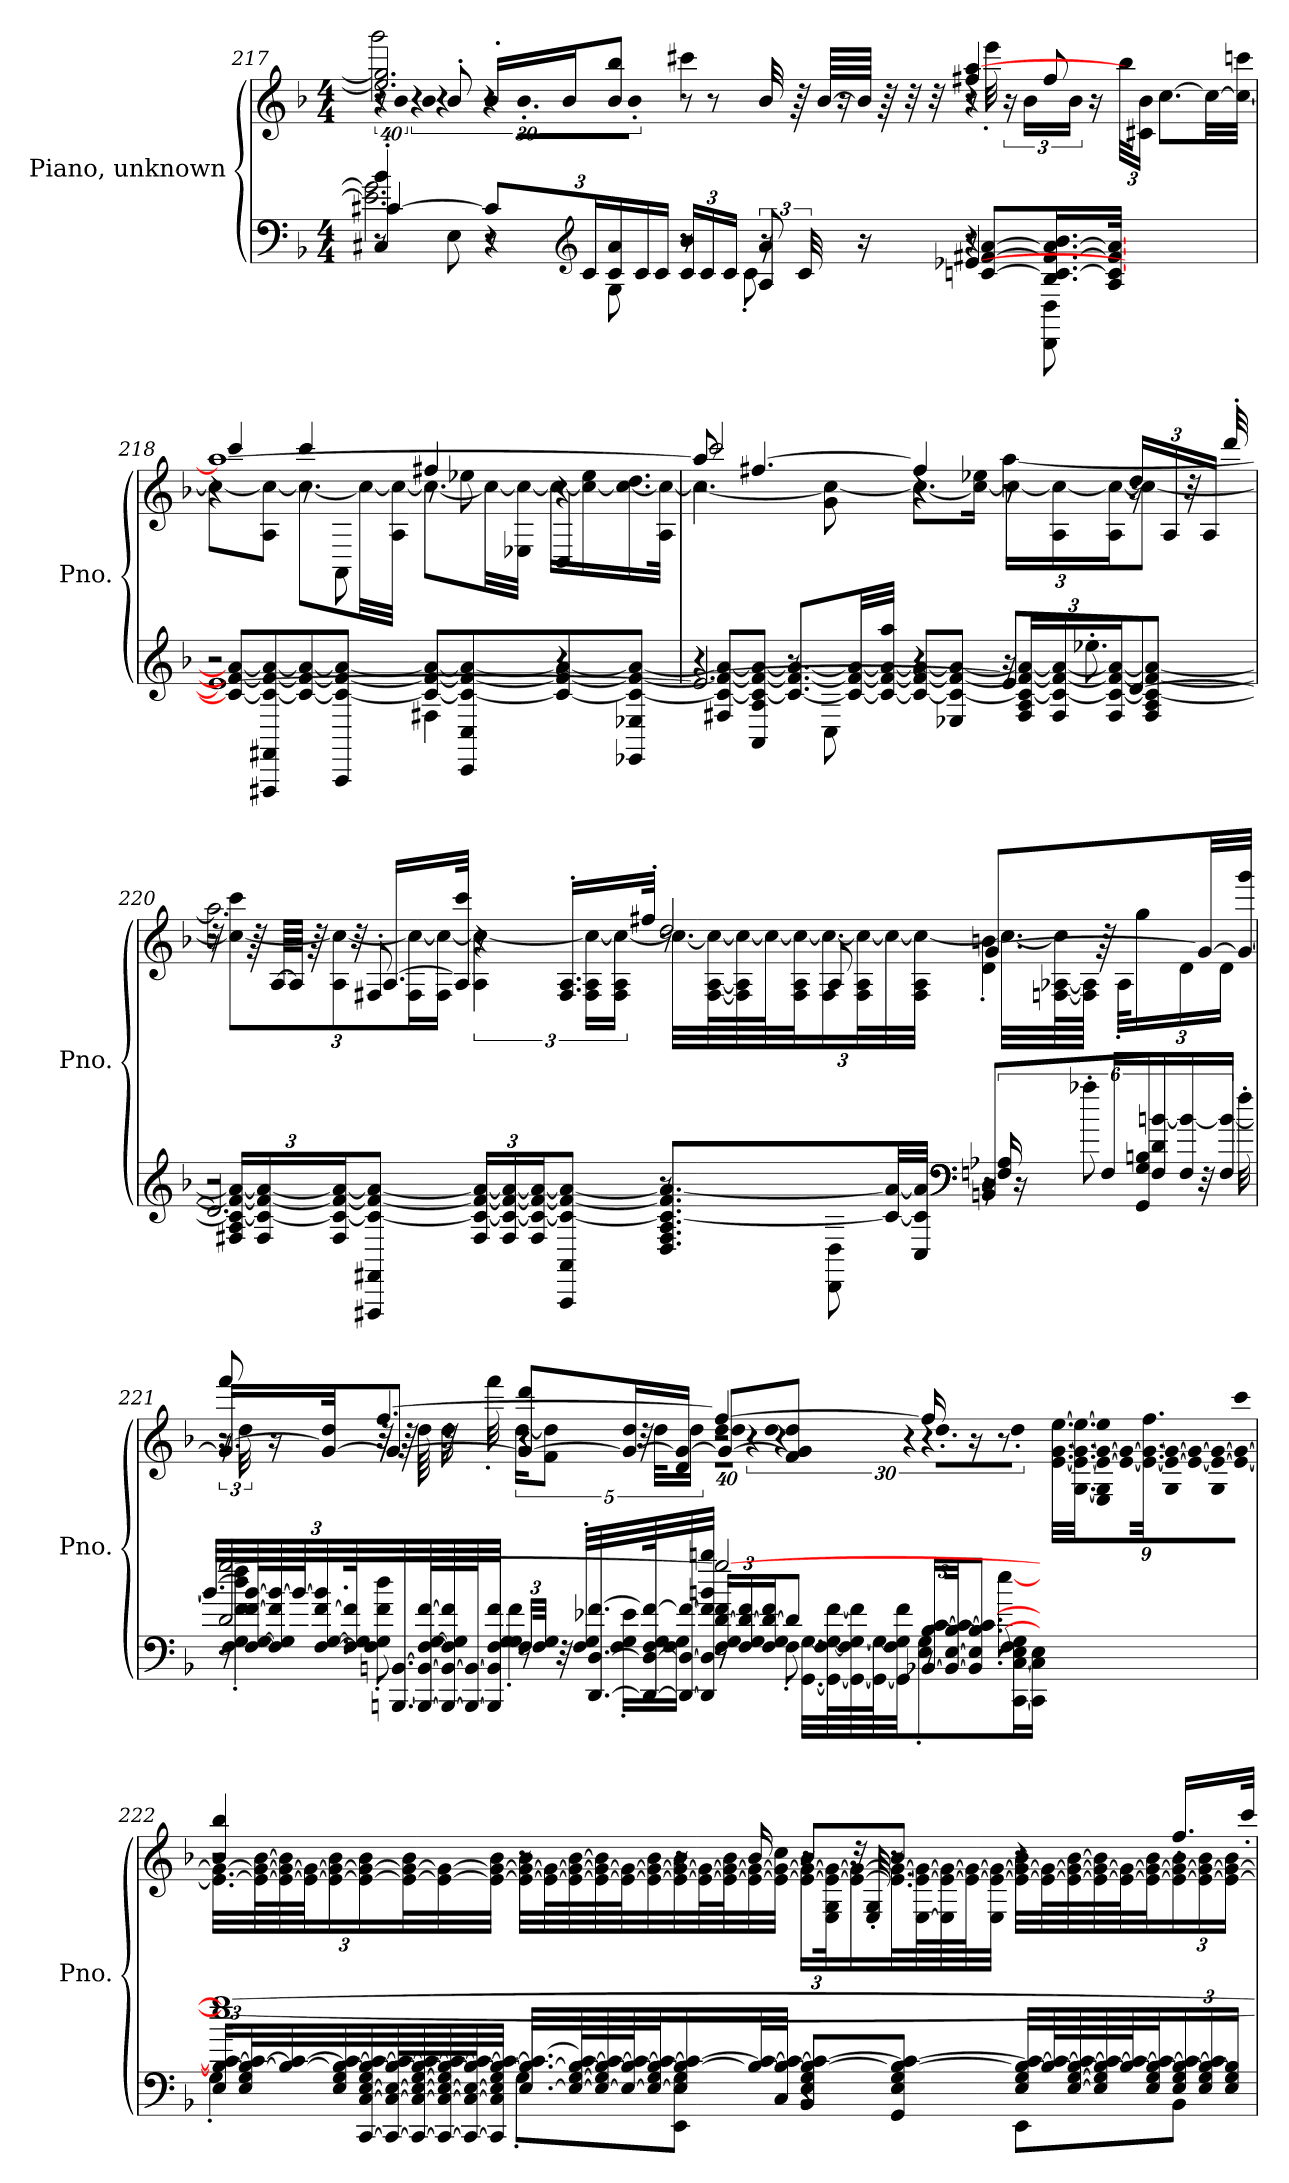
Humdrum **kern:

**kern	**kern
*part1	*part1
*staff2	*staff1
*I"Piano, unknown	*
*I'Pno.	*
!!LO:LB:g=z
*clefF4	*clefG2
*k[b-]	*k[b-]
*M4/4	*M4/4
=217	=217
*^	*^
*	*^	*	*^
*	*	*^	*	*	*^
!	!	!	!	!	!	!	!LO:N:vis=32
4C#X/' 4b-/'	2.e\] 2.g\]	[4c#X/	8r	2.ee/] 2.gg/]	2ggg\	8r	640%23r
!	!	!	!	!	!	!	!LO:N:vis=32
.	.	.	.	.	.	.	640%23b-\
!	!	!	!	!	!	!	!LO:N:vis=64
.	.	.	.	.	.	.	960%17r
!	!	!	!	!	!	!	!LO:N:vis=64
.	.	.	.	.	.	.	960%17b-\
!	!	!	!	!	!	!	!LO:N:vis=32
.	.	.	.	.	.	.	640%23r
.	.	.	8E\	.	.	8b-'/	.
!	!	!	!	!	!	!	!LO:N:vis=64
.	.	.	.	.	.	.	960%17r
!	!	!	!	!	!	!	!LO:N:vis=32.
.	.	.	.	.	.	.	1920%103b-'\LLL
!	!	!	!	!	!	!	!LO:N:vis=32
.	.	.	.	.	.	.	640%23b-'\JJJ
*	*	*Xbrackettup	*	*	*	*	*
4r	.	12c#/L]	8r	.	.	16b-'/LL	.
.	.	.	.	.	.	.	8r
.	.	.	.	.	.	16b-/J	.
*clefG2	*	*	*	*	*	*	*
.	.	24c#/L	.	.	.	.	.
.	.	24c#/ 24a/	8G\	.	.	8b-/ 8bb-/J	.
.	.	.	.	.	.	.	16r
.	.	24c#/	.	.	.	.	.
.	.	.	.	.	.	.	32r
.	.	24c#/JJ	.	.	.	.	.
.	.	.	.	.	.	.	32eee'\
8r	.	24c#/ 24b-/LL	8r	.	4ccc#X\	8r	.
.	.	.	.	.	.	.	24r
.	.	24c#/	.	.	.	.	.
.	.	.	.	.	.	.	24b-\LL
.	.	24c#/JJ	.	.	.	.	.
.	.	.	.	.	.	.	24b-\JJ
*	*	*brackettup	*	*	*	*	*
8A/ 8a/	.	24r	8c#'\	.	.	32b-/	.
.	.	.	.	.	.	.	16r
.	.	.	.	.	.	64r	.
.	.	48c#/	.	.	.	.	.
.	.	.	.	.	.	[64b-/LLLL	.
.	.	16r	.	.	.	64b-/JJJJ]	.
*	*	*	*	*	*	*	*Xbrackettup
.	.	.	.	.	.	.	48bb-\KLL
.	.	.	.	.	.	64r	.
.	.	.	.	.	.	.	24c#X\ 24b-\JJ
.	.	.	.	.	.	32r	.
[4e-X/	4r	[8cn/ [8f#X/ [8a/L	8r	4ff#X/ [4aa/	4r	8r	.
.	.	.	.	.	.	.	[8.cc\L
.	.	16.B-/ 16.c/_ 16.f#/_ 16.a/_ 16.b-/L	8DD\ 8D\	.	.	8ff#/	.
.	.	.	.	.	.	.	32cc\LL_
.	.	32A/ 32c/_ 32f#/_ 32a/_JJk	.	.	.	.	.
.	.	.	.	.	.	.	32cc\_ 32cccn\JJJ
1920ryy	1920ryy	1920ryy	1920ryy	1920ryy	1920ryy	1920ryy	.
*	*	*v	*v	*	*	*	*
!!LO:LB:g=z	!!	!!	!!
=218	=218	=218	=218	=218	=218	=218
1e-_	8c/_ 8f#/_ 8a/_L	2r	1aa_	4r	4ccc/	8cc\L_
.	8FFF#X/ 8FF#X/ 8c/_ 8f#/_ 8a/_	.	.	.	.	8A\ 8cc\_J
.	8c/_ 8f#/_ 8a/_	.	.	8r	4ccc/	8.cc\L_
.	8AAA/ 8c/_ 8f#/_ 8a/_J	.	.	8AA\	.	.
.	.	.	.	.	.	32cc\LL_
.	.	.	.	.	.	32A\ 32cc\_JJJ
.	8c/_ 8f#/_ 8a/_L	4F#X\	.	8r	4ff#X/	8.cc\L_
.	8CC/ 8C/ 8c/_ 8f#/_ 8a/_	.	.	8ee-X\	.	.
.	.	.	.	.	.	32cc\LL_
.	.	.	.	.	.	32E-X\ 32cc\_JJJ
.	8c/_ 8f#/_ 8a/_	4r	.	4r	4C/	16cc\LL_
.	.	.	.	.	.	16cc\_ 16ee-\
.	8EE-X/ 8E-X/ 8c/_ 8f#/_ 8a/_J	.	.	.	.	16.cc\_ 16.dd\
.	.	.	.	.	.	32A\ 32cc\_JJk
!!LO:PB:g=z	!!	!!	!!
=219	=219	=219	=219	=219	=219	=219
2.e-/_	8F#X/ 8c/_ 8f#/_ 8a/_L	4r	8aa/]	2r	2ccc/	4.cc\_
.	8AA/ 8A/ 8c/_ 8f#/_ 8a/_J	.	[4.ff#X/	.	.	.
.	8.c/_ 8.f#/_ 8.a/_L	8r	.	.	.	.
.	.	8C\	.	.	.	8g\ 8cc\_
.	32c/_ 32f#/_ 32a/_LL	.	.	.	.	.
.	32c/_ 32f#/_ 32a/_ 32aa/JJJ	.	.	.	.	.
.	8c/_ 8f#/_ 8a/_L	4r	4ff#/]	4r	4r	8.cc\L_
.	8E-X/ 8c/_ 8f#/_ 8a/_J	.	.	.	.	.
.	.	.	.	.	.	16cc\_ 16ee-X\Jk
*	*Xbrackettup	*	*	*	*	*
8e-/L]	24F#/ 24A/ 24c/_ 24f#/_ 24a/_LL	16r	8r	[4aa\	8r	24cc\LL_
.	24F#/ 24c/_ 24f#/_ 24a/_	.	.	.	.	24A\ 24cc\_
.	.	8.ee-X'\	.	.	.	.
.	24F#/ 24c/_ 24f#/_ 24a/_J	.	.	.	.	24A\ 24cc\_J
[8d/J	8F#/ 8A/ 8c/_ 8f#/_ 8a/_J	.	16r	.	24dd/LL	8cc\J_
.	.	.	.	.	24A/	.
.	.	.	32r	.	.	.
.	.	.	.	.	24A/JJ	.
.	.	.	32ddd'/	.	.	.
!!LO:LB:g=z	!!	!!	!!
=220	=220	=220	=220	=220	=220	=220
2.d/]	24F#X/ 24A/ 24c/_ 24f#/_ 24a/_LL	2r	8r	2.aa\]	32r	12cc\_ 12ccc\L
.	.	.	.	.	64r	.
.	24F#/ 24c/_ 24f#/_ 24a/_	.	.	.	.	.
.	.	.	.	.	[64A/LLLL	.
.	.	.	.	.	64A/JJJJ]	.
.	.	.	.	.	64r	.
.	24F#/ 24c/_ 24f#/_ 24a/_J	.	.	.	.	12A\ 12cc\_
.	.	.	.	.	32r	.
.	8FFF#X/ 8FF#X/ 8c/_ 8f#/_ 8a/_J	.	8F#X'/	.	[16.A/LL	.
.	.	.	.	.	.	24F#\ 24cc\_L
.	.	.	.	.	.	24F#\ 24cc\_JJ
.	.	.	.	.	32A/] 32ccc/JJk	.
*	*	*	*	*	*	*brackettup
.	24F#/ 24c/_ 24f#/_ 24a/_LL	.	4r	.	8r	6A\ 6cc\_
.	24F#/ 24c/_ 24f#/_ 24a/_	.	.	.	.	.
.	24F#/ 24c/_ 24f#/_ 24a/_J	.	.	.	.	.
.	8AAA/ 8AA/ 8c/_ 8f#/_ 8a/_J	.	.	.	16.F#/' 16.A/'LL	.
.	.	.	.	.	.	24F#\ 24A\ 24cc\_LL
.	.	.	.	.	.	24F#\ 24A\ 24cc\_JJ
.	.	.	.	.	32ff#X'/JJk	.
.	8.D/ 8.F#/ 8.A/ 8.c/_ 8.f#/] 8.a/_L	8r	2dd/	.	8r	32.cc\LLL_
.	.	.	.	.	.	[64F#\ [64A\ 64cc\_L
.	.	.	.	.	.	64F#\] 64A\] 64cc\_
.	.	.	.	.	.	64cc\J_
.	.	.	.	.	.	32F#\ 32A\ 32cc\_J
*	*	*	*	*	*	*Xbrackettup
.	.	8DD\ 8D\	.	.	8A'/	24F#\ 24cc\_
.	.	.	.	.	.	48F#\ 48A\ 48cc\_L
.	32c/_ 32a/_LL	.	.	.	.	32cc\_
.	32C/ 32c/] 32a/]JJJ	.	.	.	.	32F#\ 32A\ 32cc\_JJJ
*clefF4	*	*	*	*	*	*
*	*brackettup	*	*	*	*	*
8BBn/ 8D/L	24Fn/ 24A-X/	16r	.	4d\' 4bn\'	[8.g/L	32.cc\LLL_
.	24r	.	.	.	.	.
.	.	.	.	.	.	[64Fn\ [64A-X\ 64cc\]L
.	.	8aa-X'\	.	.	.	64F\] 64A-\]JJJJ
.	.	.	.	.	.	64r
.	24F/LL	.	.	.	.	.
.	.	.	.	.	.	32A-'\KLL
*	*Xbrackettup	*	*	*	*	*
8GG/ 8G/ 8Bn/J	24F/ 24d/ [24bn/	.	.	.	.	24gg\
.	24F/ 24b/_	.	.	.	.	24d\
.	.	32r	.	.	32g/LL_	.
.	24F/ 24b/_JJ	.	.	.	.	24d\JJ
.	.	32ff'\	.	.	32g/_ 32ggg/JJJ	.
!!LO:LB:g=z	!!	!!	!!
=221	=221	=221	=221	=221	=221	=221
*	*	*^	*	*	*	*
*	*	*	*	*	*	*	*brackettup
2d/ [2gg/	8r	32.b/LLL_	4F\' 4G\' 4f\' 4dd\' 4ff\'	8fff/	8r	16.g/LL_	24r
.	.	.	.	.	.	.	48dd\
.	.	[64F/ [64G/ [64f/ 64b/_L	.	.	.	.	.
.	.	96F/] 96G/] 96f/] 96b/_	.	.	.	.	16r
.	.	96b/J_	.	.	.	.	.
.	.	[48.F/ [48.G/ [48.f/ 48.b/]	.	.	.	.	.
.	.	.	.	.	.	32g/_ 32dd/JK	.
.	.	96F/] 96G/] 96f/]K	.	.	.	.	.
.	8F\' 8G\' 8f\' 8dd\'	[32.BBBn/ [32.BBn/	.	[4.ff/	16r	8g/J_	32r
.	.	.	.	.	.	.	64r
.	.	64BBB/_ 64BB/_ [64F/ [64G/ [64f/L	.	.	.	.	64dd\
.	.	64BBB/_ 64BB/_ 64F/] 64G/] 64f/]	.	.	16dd\	.	32r
.	.	64BBB/_ 64BB/_J	.	.	.	.	.
.	.	32BBB/] 32BB/] 32F/ 32G/ 32f/JJJ	.	.	.	.	32fff'\
.	8r	24F/LL	4G\' 4f\'	.	4r	8g/_ 8ddd/L	[20dd\KL
.	.	48F/ 48G/JJk	.	.	.	.	.
.	.	.	.	.	.	.	10f\ 10dd\]J
.	.	32r	.	.	.	.	.
.	.	32F/' 32G/'LLL	.	.	.	.	.
.	16F\' 16G\' 16e-X\'LL	[32.DD/ [32.D/ [32.f/	.	.	.	16g/_ 16dd/L	.
.	.	.	.	.	.	.	40r
.	.	64DD/_ 64D/_ 64F/ 64G/ 64f/_K	.	.	.	.	.
.	.	.	.	.	.	.	40dd\KLL
.	16F\ 16G\JJ	32DD/_ 32D/_ 32f/_	.	.	.	16d/ 16g/_JJ	.
.	.	.	.	.	.	.	20dd\JJ
.	.	32DD/] 32D/] 32f/] 32bn/ 32bbn/JJJ	.	.	.	.	.
!	!	!	!	!	!	!	!LO:N:vis=32
2gg/_	8r	24F/ 24G/ [24d/ 24f/LL	8r	4ff/_	2r	8g/L_	640%23dd\LLL
!	!	!	!	!	!	!	!LO:N:vis=32
.	.	.	.	.	.	.	640%23dd\JJJ
.	.	24F/ 24G/ 24d/_ 24f/	.	.	.	.	.
!	!	!	!	!	!	!	!LO:N:vis=64
.	.	.	.	.	.	.	960%17r
.	.	24F/ 24G/ 24d/_ 24f/J	.	.	.	.	.
!	!	!	!	!	!	!	!LO:N:vis=64
.	.	.	.	.	.	.	960%17dd\
!	!	!	!	!	!	!	!LO:N:vis=32
.	.	.	.	.	.	.	640%23r
.	8F'\	8d/J]	[32.GG\ [32.G\LLL	.	.	8f/ 8g/] 8dd/J	.
!	!	!	!	!	!	!	!LO:N:vis=64
.	.	.	.	.	.	.	960%17r
!	!	!	!	!	!	!	!LO:N:vis=32.
.	.	.	.	.	.	.	1920%103dd'\LLL
.	.	.	64GG\_ [64F\ 64G\_ [64f\L	.	.	.	.
.	.	.	64GG\_ 64F\] 64G\_ 64f\]	.	.	.	.
.	.	.	64GG\_ 64G\_J	.	.	.	.
!	!	!	!	!	!	!	!LO:N:vis=32
.	.	.	.	.	.	.	640%23dd'\JJJ
.	.	.	32GG\] 32F\ 32G\] 32f\JJ	.	.	.	.
.	8r	[24BB-X/ [24B-/ [24c/LL	8E\' 8G\'	16ff/]	.	4r	.
*	*	*	*	*	*	*	*Xbrackettup
.	.	.	.	.	.	.	[36.e\ [36.g\ [36.ee\LLL
.	.	48BB-/_ [48E/ 48B-/_ 48c/_JK	.	.	.	.	.
.	.	.	.	.	.	.	[36.G\ 36.e\_ 36.g\_ 36.ee\_
.	.	8.BB-/] 8.E/] 8.B-/_ 8.c/_J	.	16r	.	.	.
!	!	!	!	!	!	!	!LO:N:vis=32
.	.	.	.	.	.	.	1920%53E\ 1920%53G\] 1920%53e\_ 1920%53g\_ 1920%53ee\]
!	!	!	!	!	!	!	!LO:N:vis=64
.	.	.	.	.	.	.	640%9e\_ 640%9g\_K
.	[8ee\	.	[16CC\ [16C\ 16E\ 16F\ 16G\L	8r	.	.	.
.	.	.	.	.	.	.	36.e\_ 36.g\_ 36.ff\
!	!	!	!	!	!	!	!LO:N:vis=32
.	.	.	.	.	.	.	1920%53G\ 1920%53e\_ 1920%53g\_
.	.	.	16CC\] 16C\] 16E\JJ	.	.	.	.
!	!	!	!	!	!	!	!LO:N:vis=64
.	.	.	.	.	.	.	640%9e\_ 640%9g\_L
!	!	!	!	!	!	!	!LO:N:vis=64
.	.	.	.	.	.	.	640%9G\ 640%9e\_ 640%9g\_J
!	!	!	!	!	!	!	!LO:N:vis=32
.	.	.	.	.	.	.	1920%53e\_ 1920%53g\_ 1920%53ccc\JJJ
1920ryy	1920ryy	1920ryy	1920ryy	1920ryy	1920ryy	1920ryy	.
*	*	*	*	*	*	*v	*v
!!LO:LB:g=z
=222	=222	=222	=222	=222	=222	=222
1gg_	1ee_	24E/ 24B-/_ 24c/_LL	4G'\	2r	4b-/' 4bb-/'	32.e\_ 32.g\_LLL
.	.	48E/ 48G/ 48B-/_ 48c/_L	.	.	.	.
.	.	.	.	.	.	64e\_ 64g\_ [64b-\L
.	.	32B-/_ 32c/_	.	.	.	96e\_ 96g\_ 96b-\]
.	.	.	.	.	.	96e\_ 96g\_JJ
.	.	.	.	.	.	24e\_ 24g\_ 24b-\
.	.	32E/ 32G/ 32B-/_ 32c/_	.	.	.	.
.	.	[32CC/ [32C/ [32E/ 32G/ 32B-/_ 32c/_	.	.	.	24e\_ 24g\_ 24b-\
.	.	64CC/_ 64C/_ 64E/_ 64B-/_ 64c/_L	.	.	.	.
.	.	.	.	.	.	48e\_ 48g\_ 48b-\L
.	.	64CC/_ 64C/_ 64E/_ [64G/ 64B-/_ 64c/_	.	.	.	.
.	.	64CC/_ 64C/_ 64E/_ 64G/] 64B-/_ 64c/_	.	.	.	32e\_ 32g\_
.	.	64CC/_ 64C/_ 64E/_ 64B-/_ 64c/_J	.	.	.	.
.	.	32CC/] 32C/] 32E/] 32G/ 32B-/_ 32c/_JJJ	.	.	.	32e\_ 32g\_ 32b-\JJJ
.	.	[32.E/ 32.B-/_ 32.c/_LLL	8G'\L	.	8r	32e\_ 32g\_ 32b-\LLL
.	.	.	.	.	.	64e\_ 64g\_L
.	.	64E/_ [64G/ 64B-/_ 64c/_L	.	.	.	64e\_ 64g\_ [64b-\
.	.	64E/_ 64G/] 64B-/_ 64c/_	.	.	.	64e\_ 64g\_ 64b-\]
.	.	64E/_ 64B-/_ 64c/_J	.	.	.	64e\_ 64g\_J
.	.	32E/_ 32G/ 32B-/_ 32c/_J	.	.	.	32e\_ 32g\_ 32b-\
.	.	16E/] 16B-/_ 16c/_	8EE\ 8E\ 8G\J	.	16r	32e\_ 32g\_ 32b-\
.	.	.	.	.	.	64e\_ 64g\_L
.	.	.	.	.	.	64e\_ 64g\_ 64b-\J
.	.	32B-/_ 32c/_L	.	.	16b-/	32e\_ 32g\_
.	.	32C/ 32B-/_ 32c/_JJJ	.	.	.	32e\_ 32g\_ 32cc\JJJ
.	.	8BB-/ 8E/ 8G/ 8B-/_ 8c/_L	4r	8b-/L	16r	24e\_ 24g\_LL
.	.	.	.	.	.	48E\ 48G\ 48e\_ 48g\_K
.	.	.	.	.	32r	16e\_ 16g\_
.	.	.	.	.	32E/' 32G/'	.
.	.	8GG/ 8E/ 8G/ 8B-/_ 8c/_J	.	8b-/J	8r	32.e\_ 32.g\_L
.	.	.	.	.	.	[64E\ 64e\_ 64g\_L
.	.	.	.	.	.	64E\] 64e\_ 64g\_
.	.	.	.	.	.	64e\_ 64g\_J
.	.	.	.	.	.	32E\ 32e\_ 32g\_JJJ
.	.	32E/ 32G/ 32B-/_ 32c/_LLL	8EE\L	4r	8r	32e\_ 32g\_ 32b-\LLL
.	.	64B-/_ 64c/_L	.	.	.	64e\_ 64g\_L
.	.	[64E/ [64G/ 64B-/_ 64c/_	.	.	.	64e\_ 64g\_ [64b-\
.	.	64E/] 64G/] 64B-/_ 64c/_	.	.	.	64e\_ 64g\_ 64b-\]
.	.	64B-/_ 64c/_J	.	.	.	64e\_ 64g\_J
.	.	32E/ 32G/ 32B-/_ 32c/_J	.	.	.	32e\_ 32g\_ 32b-\J
.	.	24E/ 24G/ 24B-/_ 24c/_	8BB-\J	.	16.ff'/LL	24e\_ 24g\_ 24b-\
.	.	24E/ 24G/ 24B-/_ 24c/]	.	.	.	24e\_ 24g\_ 24b-\
.	.	24E/ 24G/ 24B-/]JJ	.	.	.	24e\_ 24g\_ 24b-\JJ
.	.	.	.	.	32ccc'/JJk	.
*v	*v	*v	*v	*	*	*
*	*v	*v	*v
=	=
*-	*-
